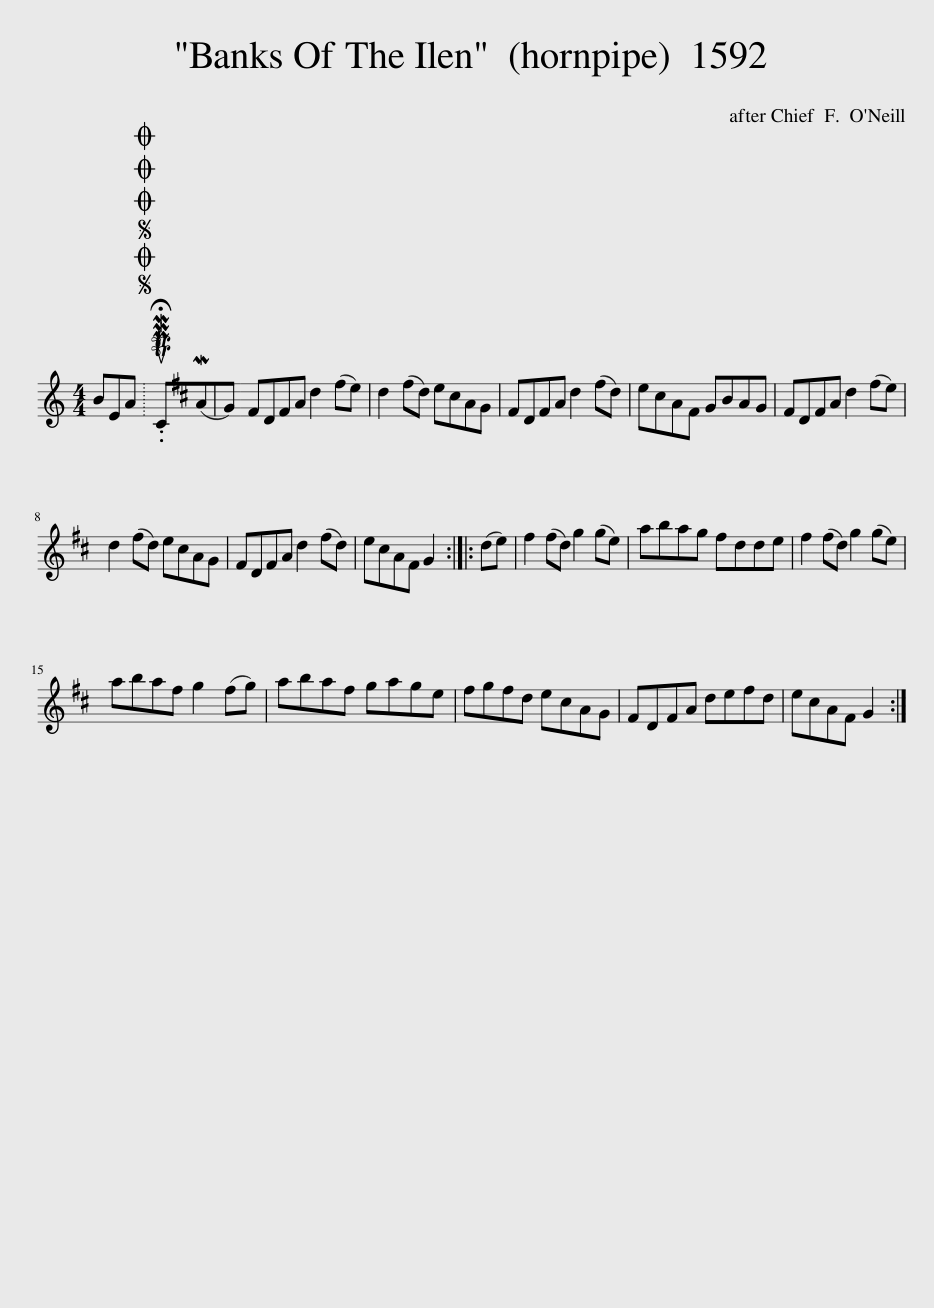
X:1
L:1/8
M:4/4
I:linebreak $
K:C
V:1 treble
V:1
 BEA |SOSOOO .!fermata!PMTuC(MAG) | ^FDFA d2 (^fe) | d2 (^fd) e^cAG | ^FDFA d2 (^fd) | %5
 e^cA^F GBAG | ^FDFA d2 (^fe) |$ d2 (^fd) e^cAG | ^FDFA d2 (^fd) | e^cA^F G2 :: %10
 (de) | ^f2 (fd) g2 (ge) | abag ^fdde | ^f2 (fd) g2 (ge) |$ aba^f g2 (fg) | %15
 aba^f gage | ^fgfd e^cAG | ^FDFA de^fd | e^cA^F G2 :| %19
